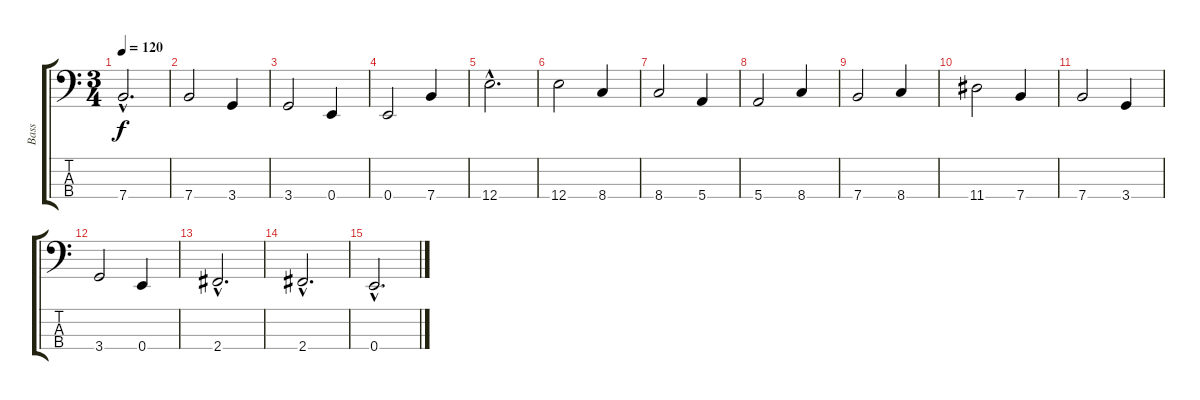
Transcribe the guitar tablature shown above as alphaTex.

\track ("Bass" "Bass") {instrument electricbassfinger}
\staff {score tabs}
\tuning (G2 D2 A1 E1) {hide}
\ts (3 4)
\tempo 120
\clef f4
\ks c
7.4{hac}.2{d dy f} |
7.4.2 3.4.4 |
3.4.2 0.4.4 |
0.4.2 7.4.4 |
12.4{hac}.2{d} |
12.4.2 8.4.4 |
8.4.2 5.4.4 |
5.4.2 8.4.4 |
7.4.2 8.4.4 |
11.4.2 7.4.4 |
7.4.2 3.4.4 |
3.4.2 0.4.4 |
2.4{hac}.2{d} |
2.4{hac}.2{d} |
0.4{hac}.2{d}
